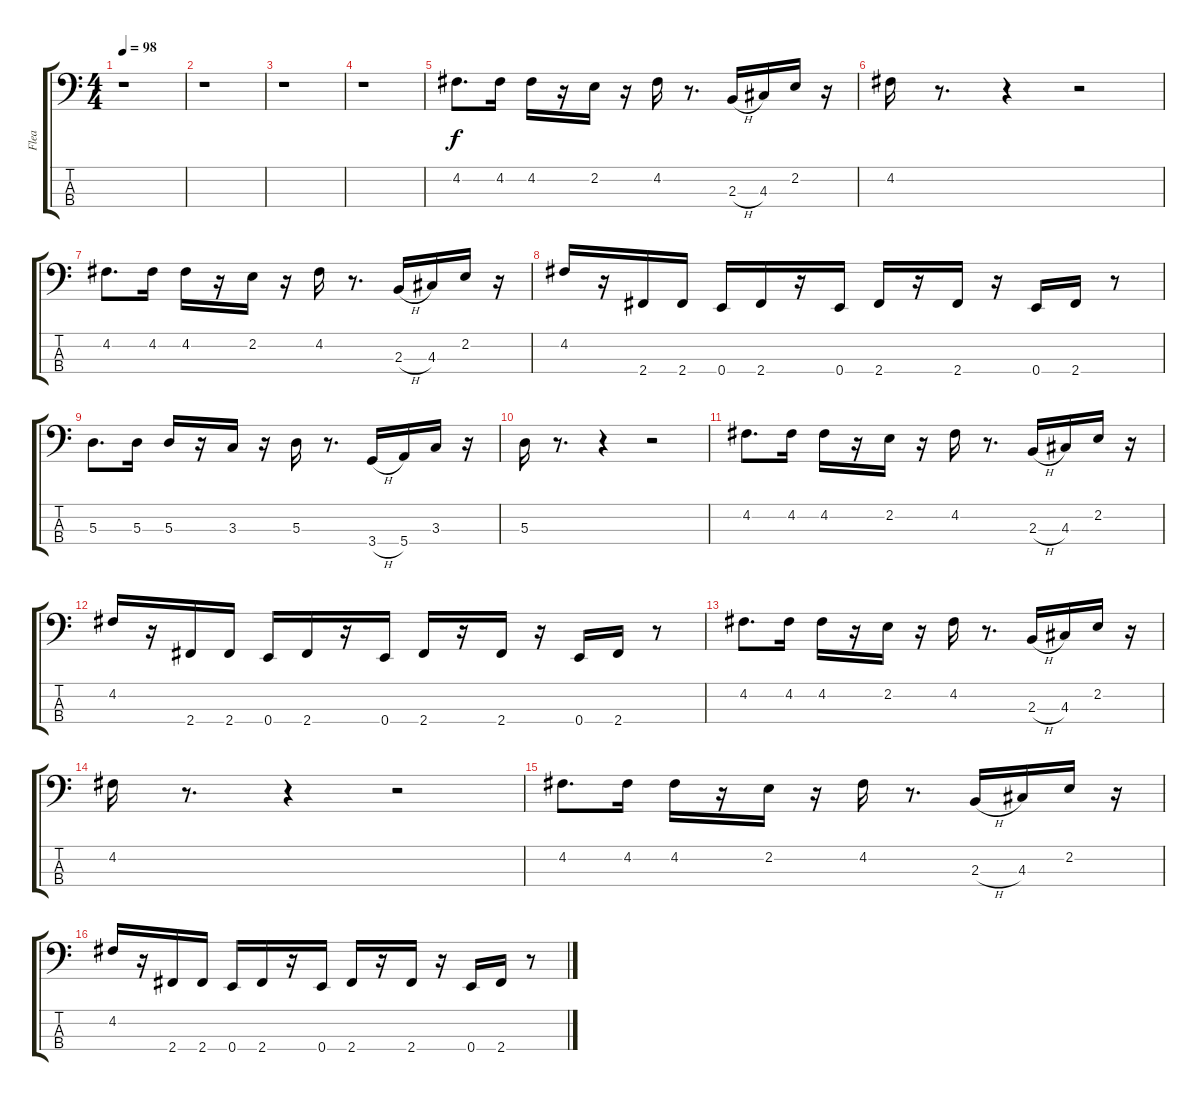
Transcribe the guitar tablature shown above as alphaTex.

\track ("Flea" "Flea") {instrument electricbassfinger}
\staff {score tabs}
\tuning (G2 D2 A1 E1) {hide}
\ts (4 4)
\tempo 98
\clef f4
\ks c
r.1{dy f instrument electricbassfinger} |
r.1 |
r.1 |
r.1 |
4.2.8{d} 4.2.16 4.2.16 r.16 2.2.16 r.16 4.2.16 r.8{d} 2.3{h}.16 4.3.16 2.2.16 r.16 |
4.2.16 r.8{d} r.4 r.2 |
4.2.8{d} 4.2.16 4.2.16 r.16 2.2.16 r.16 4.2.16 r.8{d} 2.3{h}.16 4.3.16 2.2.16 r.16 |
4.2.16 r.16 2.4.16 2.4.16 0.4.16 2.4.16 r.16 0.4.16 2.4.16 r.16 2.4.16 r.16 0.4.16 2.4.16 r.8 |
5.3.8{d} 5.3.16 5.3.16 r.16 3.3.16 r.16 5.3.16 r.8{d} 3.4{h}.16 5.4.16 3.3.16 r.16 |
5.3.16 r.8{d} r.4 r.2 |
4.2.8{d} 4.2.16 4.2.16 r.16 2.2.16 r.16 4.2.16 r.8{d} 2.3{h}.16 4.3.16 2.2.16 r.16 |
4.2.16 r.16 2.4.16 2.4.16 0.4.16 2.4.16 r.16 0.4.16 2.4.16 r.16 2.4.16 r.16 0.4.16 2.4.16 r.8 |
4.2.8{d} 4.2.16 4.2.16 r.16 2.2.16 r.16 4.2.16 r.8{d} 2.3{h}.16 4.3.16 2.2.16 r.16 |
4.2.16 r.8{d} r.4 r.2 |
4.2.8{d} 4.2.16 4.2.16 r.16 2.2.16 r.16 4.2.16 r.8{d} 2.3{h}.16 4.3.16 2.2.16 r.16 |
4.2.16 r.16 2.4.16 2.4.16 0.4.16 2.4.16 r.16 0.4.16 2.4.16 r.16 2.4.16 r.16 0.4.16 2.4.16 r.8
